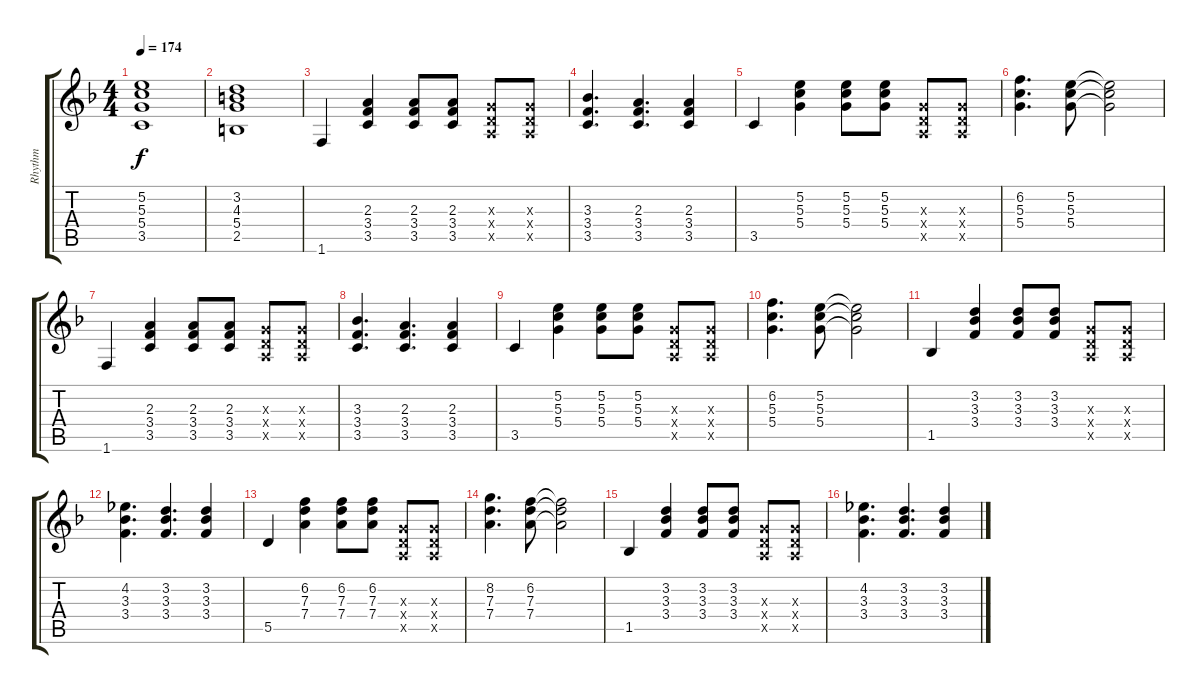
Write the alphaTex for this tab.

\track ("Rhythm" "Rhythm") {instrument overdrivenguitar}
\staff {score tabs}
\tuning (E4 B3 G3 D3 A2 E2) {hide}
\ts (4 4)
\tempo 174
\clef g2
\ks dminor
(5.2 5.3 5.4 3.5).1{dy f} |
(3.2 4.3 5.4 2.5).1 |
1.6.4 (2.3 3.4 3.5).4 (2.3 3.4 3.5).8 (2.3 3.4 3.5).8 (0.3{x} 0.4{x} 0.5{x}).8 (0.3{x} 0.4{x} 0.5{x}).8 |
(3.3 3.4 3.5).4{d} (2.3 3.4 3.5).4{d} (2.3 3.4 3.5).4 |
3.5.4 (5.2 5.3 5.4).4 (5.2 5.3 5.4).8 (5.2 5.3 5.4).8 (0.3{x} 0.4{x} 0.5{x}).8 (0.3{x} 0.4{x} 0.5{x}).8 |
(6.2 5.3 5.4).4{d} (5.2 5.3 5.4).8 (5.2{t} 5.3{t} 5.4{t}).2 |
1.6.4 (2.3 3.4 3.5).4 (2.3 3.4 3.5).8 (2.3 3.4 3.5).8 (0.3{x} 0.4{x} 0.5{x}).8 (0.3{x} 0.4{x} 0.5{x}).8 |
(3.3 3.4 3.5).4{d} (2.3 3.4 3.5).4{d} (2.3 3.4 3.5).4 |
3.5.4 (5.2 5.3 5.4).4 (5.2 5.3 5.4).8 (5.2 5.3 5.4).8 (0.3{x} 0.4{x} 0.5{x}).8 (0.3{x} 0.4{x} 0.5{x}).8 |
(6.2 5.3 5.4).4{d} (5.2 5.3 5.4).8 (5.2{t} 5.3{t} 5.4{t}).2 |
1.5.4 (3.2 3.3 3.4).4 (3.2 3.3 3.4).8 (3.2 3.3 3.4).8 (0.3{x} 0.4{x} 0.5{x}).8 (0.3{x} 0.4{x} 0.5{x}).8 |
(4.2 3.3 3.4).4{d} (3.2 3.3 3.4).4{d} (3.2 3.3 3.4).4 |
5.5.4 (6.2 7.3 7.4).4 (6.2 7.3 7.4).8 (6.2 7.3 7.4).8 (0.3{x} 0.4{x} 0.5{x}).8 (0.3{x} 0.4{x} 0.5{x}).8 |
(8.2 7.3 7.4).4{d} (6.2 7.3 7.4).8 (6.2{t} 7.3{t} 7.4{t}).2 |
1.5.4 (3.2 3.3 3.4).4 (3.2 3.3 3.4).8 (3.2 3.3 3.4).8 (0.3{x} 0.4{x} 0.5{x}).8 (0.3{x} 0.4{x} 0.5{x}).8 |
(4.2 3.3 3.4).4{d} (3.2 3.3 3.4).4{d} (3.2 3.3 3.4).4
